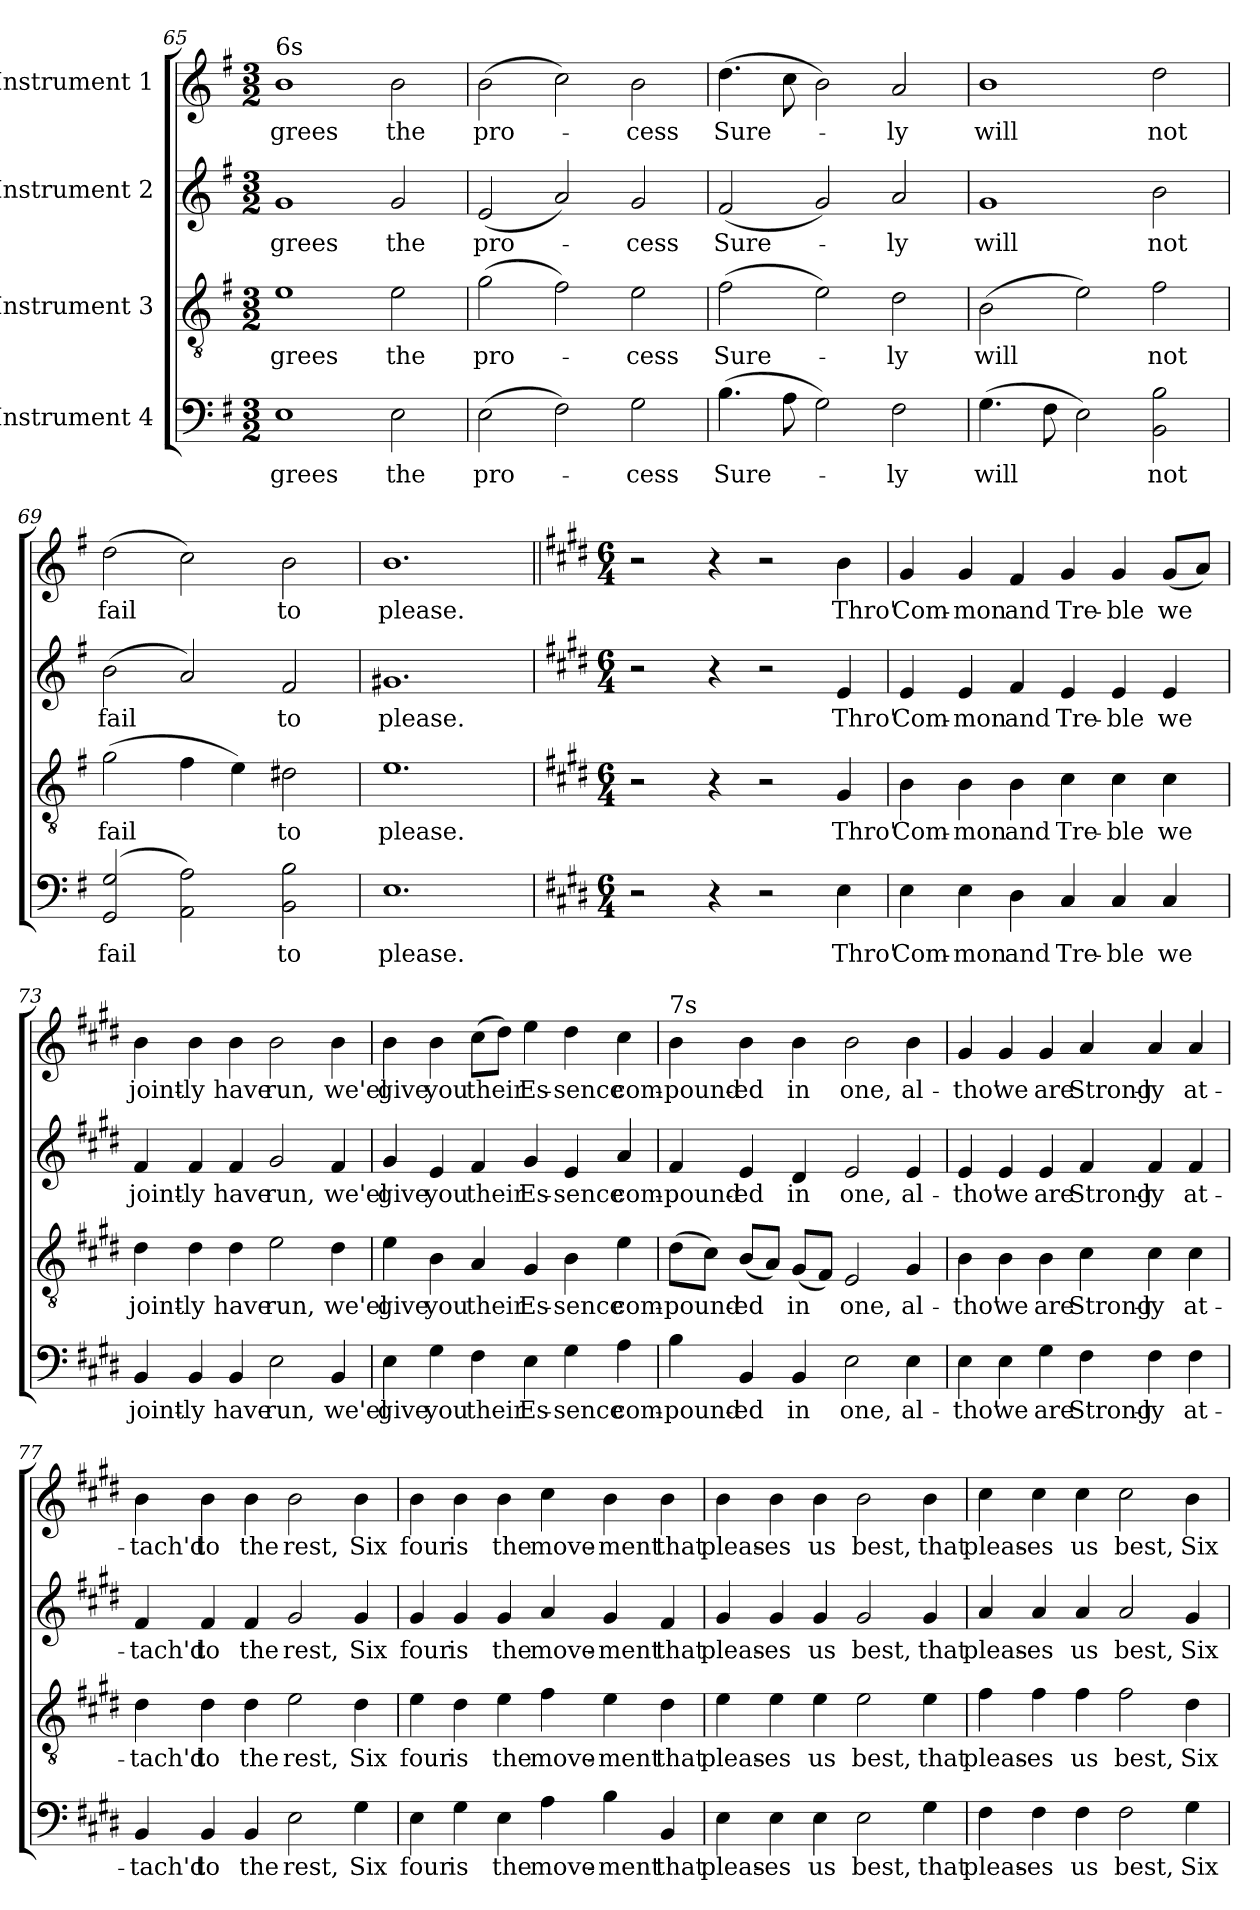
**kern	**text	**kern	**text	**kern	**text	**kern	**text
*part4	*part4	*part3	*part3	*part2	*part2	*part1	*part1
*staff4	*staff4	*staff3	*staff3	*staff2	*staff2	*staff1	*staff1
*I"Instrument 4	*	*I"Instrument 3	*	*I"Instrument 2	*	*I"Instrument 1	*
!!LO:LB:g=z
*clefF4	*	*clefGv2	*	*clefG2	*	*clefG2	*
*k[f#]	*	*k[f#]	*	*k[f#]	*	*k[f#]	*
*G:	*	*G:	*	*G:	*	*G:	*
*M3/2	*	*M3/2	*	*M3/2	*	*M3/2	*
=65	=65	=65	=65	=65	=65	=65	=65
!	!	!	!	!	!	!LO:TX:a:t=6s	!
!	!LO:LY:b:cj	!	!LO:LY:b:cj	!	!LO:LY:b:cj	!	!LO:LY:b:cj
1E	-grees	1e	-grees	1g	-grees	1b	-grees
!	!LO:LY:b:cj	!	!LO:LY:b:cj	!	!LO:LY:b:cj	!	!LO:LY:b:cj
2E\	the	2e\	the	2g/	the	2b\	the
=66	=66	=66	=66	=66	=66	=66	=66
!	!LO:LY:b	!	!LO:LY:b	!	!LO:LY:b	!	!LO:LY:b
(>2E\	pro-	(>2g\	pro-	(<2e/	pro-	(>2b\	pro-
2F#\)	.	2f#\)	.	2a/)	.	2cc\)	.
!	!LO:LY:b:cj	!	!LO:LY:b:cj	!	!LO:LY:b:cj	!	!LO:LY:b:cj
2G\	-cess	2e\	-cess	2g/	-cess	2b\	-cess
=67	=67	=67	=67	=67	=67	=67	=67
!	!LO:LY:b	!	!LO:LY:b	!	!LO:LY:b	!	!LO:LY:b
(>4.B\	Sure-	(>2f#\	Sure-	(<2f#/	Sure-	(>4.dd\	Sure-
8A\	.	.	.	.	.	8cc\	.
2G\)	.	2e\)	.	2g/)	.	2b\)	.
!	!LO:LY:b:cj	!	!LO:LY:b:cj	!	!LO:LY:b:cj	!	!LO:LY:b:cj
2F#\	-ly	2d\	-ly	2a/	-ly	2a/	-ly
=68	=68	=68	=68	=68	=68	=68	=68
!	!LO:LY:b	!	!LO:LY:b	!	!LO:LY:b:cj	!	!LO:LY:b:cj
(>4.G\	will	(>2B\	will	1g	will	1b	will
8F#\	.	.	.	.	.	.	.
2E\)	.	2e\)	.	.	.	.	.
!	!LO:LY:b:cj	!	!LO:LY:b:cj	!	!LO:LY:b:cj	!	!LO:LY:b:cj
2B\ 2BB\	not	2f#\	not	2b\	not	2dd\	not
=69	=69	=69	=69	=69	=69	=69	=69
!	!LO:LY:b	!	!LO:LY:b	!	!LO:LY:b	!	!LO:LY:b
(>2G/ 2GG/	fail	(>2g\	fail	(>2b\	fail	(>2dd\	fail
2A\ 2AA\)	.	4f#\	.	2a/)	.	2cc\)	.
.	.	4e\)	.	.	.	.	.
!	!LO:LY:b:cj	!	!LO:LY:b:cj	!	!LO:LY:b:cj	!	!LO:LY:b:cj
2B\ 2BB\	to	2d#X\	to	2f#/	to	2b\	to
=70	=70	=70	=70	=70	=70	=70	=70
!	!LO:LY:b:cj	!	!LO:LY:b:cj	!	!LO:LY:b:cj	!	!LO:LY:b:cj
1.E	please.	1.e	please.	1.g#X	please.	1.b	please.
!!LO:PB:g=z
=71	=71||	=71	=71||	=71	=71||	=71||	=71||
*k[f#c#g#d#]	*	*k[f#c#g#d#]	*	*k[f#c#g#d#]	*	*k[f#c#g#d#]	*
*E:	*	*E:	*	*E:	*	*E:	*
*M6/4	*	*M6/4	*	*M6/4	*	*M6/4	*
2r	.	2r	.	2r	.	2r	.
4r	.	4r	.	4r	.	4r	.
2r	.	2r	.	2r	.	2r	.
!	!LO:LY:b:cj	!	!LO:LY:b:cj	!	!LO:LY:b:cj	!	!LO:LY:b:cj
4E\	Thro'	4G#/	Thro'	4e/	Thro'	4b\	Thro'
=72	=72	=72	=72	=72	=72	=72	=72
!	!LO:LY:b	!	!LO:LY:b	!	!LO:LY:b	!	!LO:LY:b
4E\	Com-	4B\	Com-	4e/	Com-	4g#/	Com-
!	!LO:LY:b:rj	!	!LO:LY:b:rj	!	!LO:LY:b:rj	!	!LO:LY:b:rj
4E\	-mon	4B\	-mon	4e/	-mon	4g#/	-mon
!	!LO:LY:b:cj	!	!LO:LY:b:cj	!	!LO:LY:b:cj	!	!LO:LY:b:cj
4D#\	and	4B\	and	4f#/	and	4f#/	and
!	!LO:LY:b:cj	!	!LO:LY:b:cj	!	!LO:LY:b:cj	!	!LO:LY:b:cj
4C#/	Tre-	4c#\	Tre-	4e/	Tre-	4g#/	Tre-
!	!LO:LY:b:cj	!	!LO:LY:b:cj	!	!LO:LY:b:cj	!	!LO:LY:b:cj
4C#/	-ble	4c#\	-ble	4e/	-ble	4g#/	-ble
!	!LO:LY:b:cj	!	!LO:LY:b:cj	!	!LO:LY:b:cj	!	!LO:LY:b:cj
4C#/	we	4c#\	we	4e/	we	(<8g#/L	we
.	.	.	.	.	.	8a/J)	.
=73	=73	=73	=73	=73	=73	=73	=73
!	!LO:LY:b:cj	!	!LO:LY:b:cj	!	!LO:LY:b:cj	!	!LO:LY:b:cj
4BB/	joint-	4d#\	joint-	4f#/	joint-	4b\	joint-
!	!LO:LY:b:cj	!	!LO:LY:b:cj	!	!LO:LY:b:cj	!	!LO:LY:b:cj
4BB/	-ly	4d#\	-ly	4f#/	-ly	4b\	-ly
!	!LO:LY:b:cj	!	!LO:LY:b:cj	!	!LO:LY:b:cj	!	!LO:LY:b:cj
4BB/	have	4d#\	have	4f#/	have	4b\	have
!	!LO:LY:b:cj	!	!LO:LY:b:cj	!	!LO:LY:b:cj	!	!LO:LY:b:cj
2E\	run,	2e\	run,	2g#/	run,	2b\	run,
!	!LO:LY:b:cj	!	!LO:LY:b:cj	!	!LO:LY:b:cj	!	!LO:LY:b:cj
4BB/	we'el	4d#\	we'el	4f#/	we'el	4b\	we'el
=74	=74	=74	=74	=74	=74	=74	=74
!	!LO:LY:b:cj	!	!LO:LY:b:cj	!	!LO:LY:b:cj	!	!LO:LY:b:cj
4E\	give	4e\	give	4g#/	give	4b\	give
!	!LO:LY:b:cj	!	!LO:LY:b:cj	!	!LO:LY:b:cj	!	!LO:LY:b:cj
4G#\	you	4B\	you	4e/	you	4b\	you
!	!LO:LY:b:cj	!	!LO:LY:b:cj	!	!LO:LY:b:cj	!	!LO:LY:b
4F#\	their	4A/	their	4f#/	their	(>8cc#\L	their
.	.	.	.	.	.	8dd#\J)	.
!	!LO:LY:b	!	!LO:LY:b	!	!LO:LY:b	!	!LO:LY:b
4E\	Es-	4G#/	Es-	4g#/	Es-	4ee\	Es-
!	!LO:LY:b:cj	!	!LO:LY:b:cj	!	!LO:LY:b:cj	!	!LO:LY:b:cj
4G#\	-sence	4B\	-sence	4e/	-sence	4dd#\	-sence
!	!LO:LY:b:cj	!	!LO:LY:b:cj	!	!LO:LY:b:cj	!	!LO:LY:b:cj
4A\	com-	4e\	com-	4a/	com-	4cc#\	com-
!!LO:LB:g=z
=75	=75	=75	=75	=75	=75	=75	=75
!	!	!	!	!	!	!LO:TX:a:t=7s	!
!	!LO:LY:b:cj	!	!LO:LY:b	!	!LO:LY:b:cj	!	!LO:LY:b:cj
4B\	-pound-	(>8d#\L	-pound-	4f#/	-pound-	4b\	-pound-
.	.	8c#\J)	.	.	.	.	.
!	!LO:LY:b:cj	!	!LO:LY:b:cj	!	!LO:LY:b:cj	!	!LO:LY:b:cj
4BB/	-ed	(<8B/L	-ed	4e/	-ed	4b\	-ed
.	.	8A/J)	.	.	.	.	.
!	!LO:LY:b:cj	!	!LO:LY:b:cj	!	!LO:LY:b:cj	!	!LO:LY:b:cj
4BB/	in	(<8G#/L	in	4d#/	in	4b\	in
.	.	8F#/J)	.	.	.	.	.
!	!LO:LY:b:cj	!	!LO:LY:b:cj	!	!LO:LY:b:cj	!	!LO:LY:b:cj
2E\	one,	2E/	one,	2e/	one,	2b\	one,
!	!LO:LY:b:cj	!	!LO:LY:b:cj	!	!LO:LY:b:cj	!	!LO:LY:b:cj
4E\	al-	4G#/	al-	4e/	al-	4b\	al-
=76	=76	=76	=76	=76	=76	=76	=76
!	!LO:LY:b:cj	!	!LO:LY:b:cj	!	!LO:LY:b:cj	!	!LO:LY:b:cj
4E\	-tho'	4B\	-tho'	4e/	-tho'	4g#/	-tho'
!	!LO:LY:b:cj	!	!LO:LY:b:cj	!	!LO:LY:b:cj	!	!LO:LY:b:cj
4E\	we	4B\	we	4e/	we	4g#/	we
!	!LO:LY:b:cj	!	!LO:LY:b:cj	!	!LO:LY:b:cj	!	!LO:LY:b:cj
4G#\	are	4B\	are	4e/	are	4g#/	are
!	!LO:LY:b:cj	!	!LO:LY:b:cj	!	!LO:LY:b:cj	!	!LO:LY:b:cj
4F#\	Strong-	4c#\	Strong-	4f#/	Strong-	4a/	Strong-
!	!LO:LY:b:rj	!	!LO:LY:b:rj	!	!LO:LY:b:rj	!	!LO:LY:b:rj
4F#\	-ly	4c#\	-ly	4f#/	-ly	4a/	-ly
!	!LO:LY:b:cj	!	!LO:LY:b:cj	!	!LO:LY:b:cj	!	!LO:LY:b:cj
4F#\	at-	4c#\	at-	4f#/	at-	4a/	at-
=77	=77	=77	=77	=77	=77	=77	=77
!	!LO:LY:b:cj	!	!LO:LY:b:cj	!	!LO:LY:b:cj	!	!LO:LY:b:cj
4BB/	-tach'd	4d#\	-tach'd	4f#/	-tach'd	4b\	-tach'd
!	!LO:LY:b:cj	!	!LO:LY:b:cj	!	!LO:LY:b:cj	!	!LO:LY:b:cj
4BB/	to	4d#\	to	4f#/	to	4b\	to
!	!LO:LY:b:cj	!	!LO:LY:b:cj	!	!LO:LY:b:cj	!	!LO:LY:b:cj
4BB/	the	4d#\	the	4f#/	the	4b\	the
!	!LO:LY:b:cj	!	!LO:LY:b:cj	!	!LO:LY:b:cj	!	!LO:LY:b:cj
2E\	rest,	2e\	rest,	2g#/	rest,	2b\	rest,
!	!LO:LY:b:cj	!	!LO:LY:b:cj	!	!LO:LY:b:cj	!	!LO:LY:b:cj
4G#\	Six	4d#\	Six	4g#/	Six	4b\	Six
=78	=78	=78	=78	=78	=78	=78	=78
!	!LO:LY:b:cj	!	!LO:LY:b:cj	!	!LO:LY:b:cj	!	!LO:LY:b:cj
4E\	four	4e\	four	4g#/	four	4b\	four
!	!LO:LY:b:cj	!	!LO:LY:b:cj	!	!LO:LY:b:cj	!	!LO:LY:b:cj
4G#\	is	4d#\	is	4g#/	is	4b\	is
!	!LO:LY:b:cj	!	!LO:LY:b:cj	!	!LO:LY:b:cj	!	!LO:LY:b:cj
4E\	the	4e\	the	4g#/	the	4b\	the
!	!LO:LY:b	!	!LO:LY:b	!	!LO:LY:b	!	!LO:LY:b
4A\	move-	4f#\	move-	4a/	move-	4cc#\	move-
!	!LO:LY:b:rj	!	!LO:LY:b:rj	!	!LO:LY:b:rj	!	!LO:LY:b:rj
4B\	-ment	4e\	-ment	4g#/	-ment	4b\	-ment
!	!LO:LY:b:cj	!	!LO:LY:b:cj	!	!LO:LY:b:cj	!	!LO:LY:b:cj
4BB/	that	4d#\	that	4f#/	that	4b\	that
!!LO:LB:g=z
=79	=79	=79	=79	=79	=79	=79	=79
!	!LO:LY:b:cj	!	!LO:LY:b:cj	!	!LO:LY:b:cj	!	!LO:LY:b:cj
4E\	pleas-	4e\	pleas-	4g#/	pleas-	4b\	pleas-
!	!LO:LY:b:cj	!	!LO:LY:b:cj	!	!LO:LY:b:cj	!	!LO:LY:b:cj
4E\	-es	4e\	-es	4g#/	-es	4b\	-es
!	!LO:LY:b:cj	!	!LO:LY:b:cj	!	!LO:LY:b:cj	!	!LO:LY:b:cj
4E\	us	4e\	us	4g#/	us	4b\	us
!	!LO:LY:b:cj	!	!LO:LY:b:cj	!	!LO:LY:b:cj	!	!LO:LY:b:cj
2E\	best,	2e\	best,	2g#/	best,	2b\	best,
!	!LO:LY:b:cj	!	!LO:LY:b:cj	!	!LO:LY:b:cj	!	!LO:LY:b:cj
4G#\	that	4e\	that	4g#/	that	4b\	that
=80	=80	=80	=80	=80	=80	=80	=80
!	!LO:LY:b:cj	!	!LO:LY:b:cj	!	!LO:LY:b:cj	!	!LO:LY:b:cj
4F#\	pleas-	4f#\	pleas-	4a/	pleas-	4cc#\	pleas-
!	!LO:LY:b:cj	!	!LO:LY:b:cj	!	!LO:LY:b:cj	!	!LO:LY:b:cj
4F#\	-es	4f#\	-es	4a/	-es	4cc#\	-es
!	!LO:LY:b:cj	!	!LO:LY:b:cj	!	!LO:LY:b:cj	!	!LO:LY:b:cj
4F#\	us	4f#\	us	4a/	us	4cc#\	us
!	!LO:LY:b:cj	!	!LO:LY:b:cj	!	!LO:LY:b:cj	!	!LO:LY:b:cj
2F#\	best,	2f#\	best,	2a/	best,	2cc#\	best,
!	!LO:LY:b:cj	!	!LO:LY:b:cj	!	!LO:LY:b:cj	!	!LO:LY:b:cj
4G#\	Six-	4d#\	Six-	4g#/	Six-	4b\	Six-
=	=	=	=	=	=	=	=
*-	*-	*-	*-	*-	*-	*-	*-
